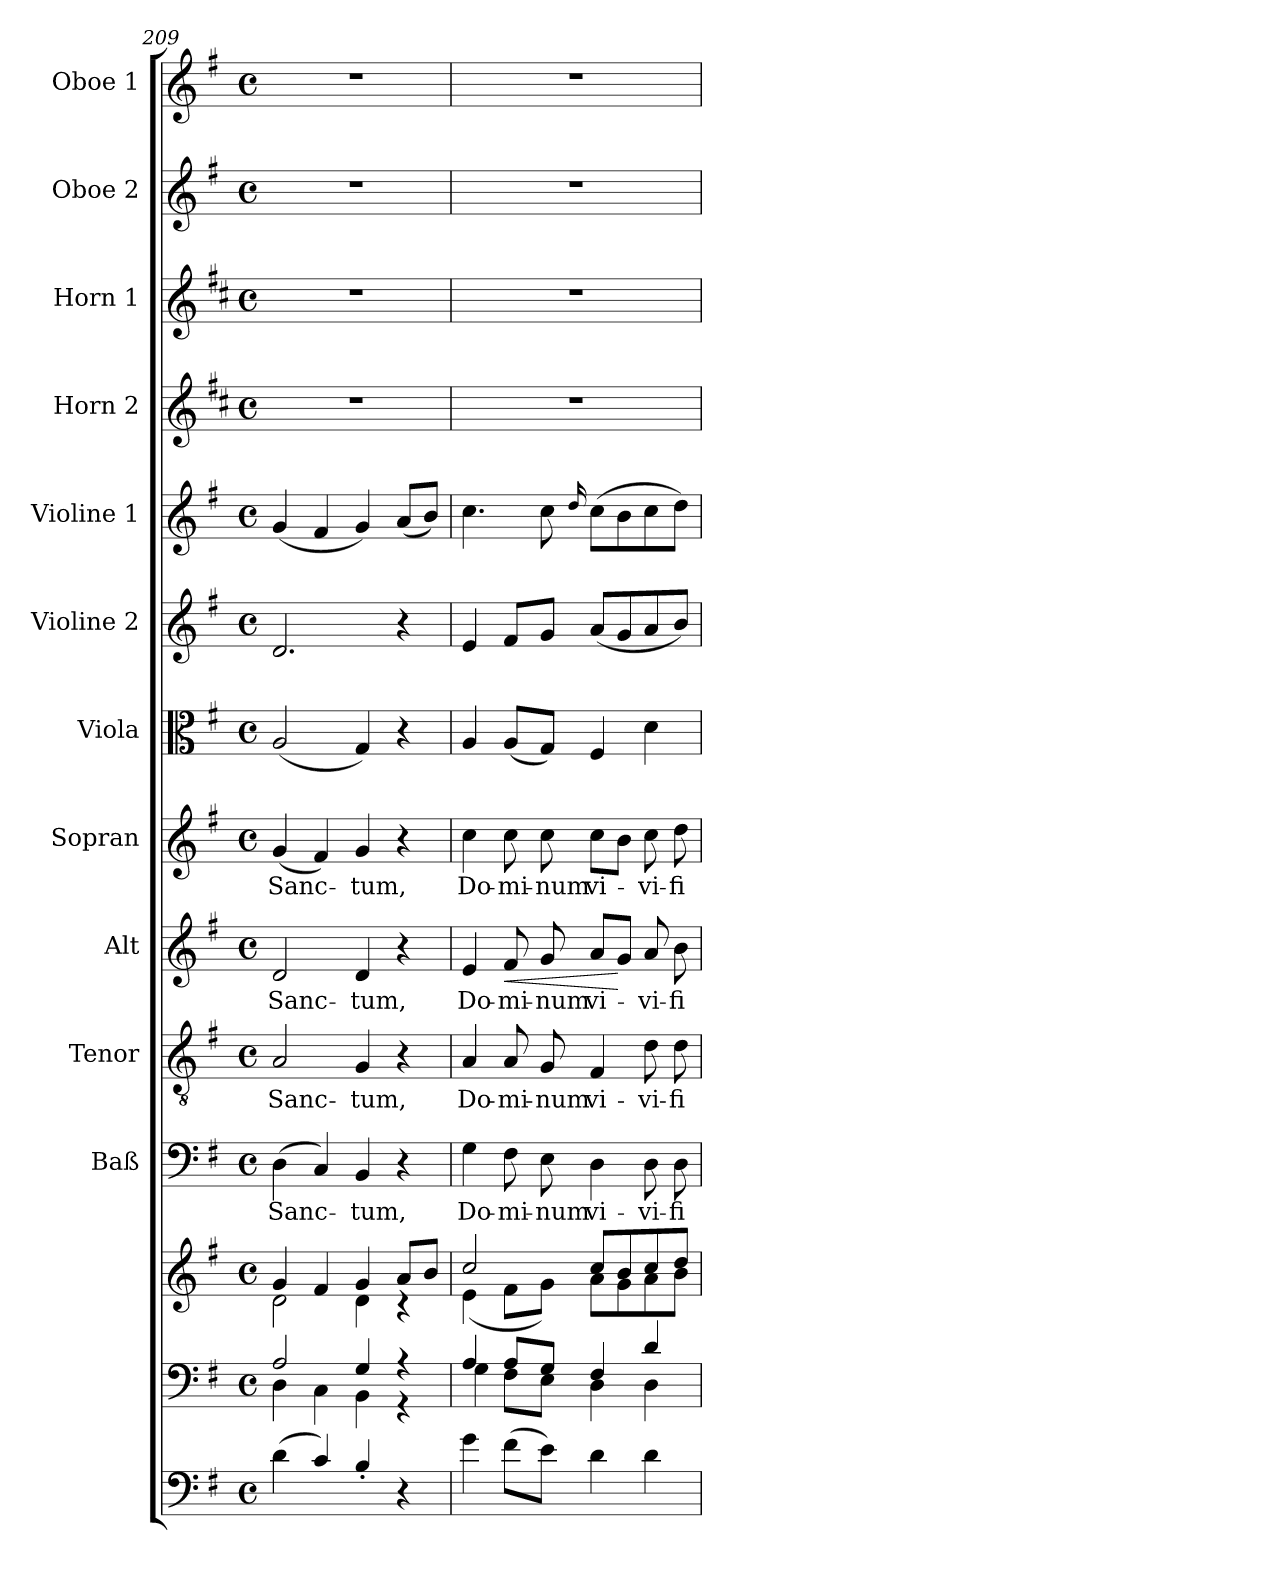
**kern	**kern	**kern	**kern	**text	**kern	**text	**kern	**text	**dynam	**kern	**text	**kern	**kern	**kern	**kern	**kern	**kern	**kern
*part13	*part12	*part12	*part11	*part11	*part10	*part10	*part9	*part9	*part9	*part8	*part8	*part7	*part6	*part5	*part4	*part3	*part2	*part1
*staff14	*staff13	*staff12	*staff11	*staff11	*staff10	*staff10	*staff9	*staff9	*staff9	*staff8	*staff8	*staff7	*staff6	*staff5	*staff4	*staff3	*staff2	*staff1
*	*	*	*I"Baß	*	*I"Tenor	*	*I"Alt	*	*	*I"Sopran	*	*I"Viola	*I"Violine 2	*I"Violine 1	*I"Horn 2	*I"Horn 1	*I"Oboe 2	*I"Oboe 1
*	*	*	*I'Baß	*	*I'Ten	*	*I'Alt	*	*	*I'Sop	*	*I'Vla.	*I'Vln. 2	*I'Vln. 1	*I'Hrn. 2	*I'Hrn. 1	*I'Ob. 2	*I'Ob. 1
*clefF4	*clefF4	*clefG2	*clefF4	*	*clefGv2	*	*clefG2	*	*	*clefG2	*	*clefC3	*clefG2	*clefG2	*clefG2	*clefG2	*clefG2	*clefG2
*ITrd7c12	*	*	*	*	*	*	*	*	*	*	*	*	*	*	*ITrd4c7	*ITrd4c7	*	*
*k[f#]	*k[f#]	*k[f#]	*k[f#]	*	*k[f#]	*	*k[f#]	*	*	*k[f#]	*	*k[f#]	*k[f#]	*k[f#]	*k[f#]	*k[f#]	*k[f#]	*k[f#]
*G:	*G:	*G:	*G:	*	*G:	*	*G:	*	*	*G:	*	*G:	*G:	*G:	*G:	*G:	*G:	*G:
*M4/4	*M4/4	*M4/4	*M4/4	*	*M4/4	*	*M4/4	*	*	*M4/4	*	*M4/4	*M4/4	*M4/4	*M4/4	*M4/4	*M4/4	*M4/4
*met(c)	*met(c)	*met(c)	*met(c)	*	*met(c)	*	*met(c)	*	*	*met(c)	*	*met(c)	*met(c)	*met(c)	*met(c)	*met(c)	*met(c)	*met(c)
=209	=209	=209	=209	=209	=209	=209	=209	=209	=209	=209	=209	=209	=209	=209	=209	=209	=209	=209
*	*^	*^	*	*	*	*	*	*	*	*	*	*	*	*	*	*	*	*
!	!	!	!	!	!	!LO:LY:b	!	!LO:LY:b	!	!LO:LY:b	!	!	!LO:LY:b	!	!	!	!	!	!	!
(>4D\	2A/	4D\	4g/	2d\	(>4D\	Sanc-	2A/	Sanc-	2d/	Sanc-	.	(<4g/	Sanc-	(<2A/	2.d/	(<4g/	1r	1r	1r	1r
4C/)	.	4C\	4f#/	.	4C/)	.	.	.	.	.	.	4f#/)	.	.	.	4f#/	.	.	.	.
!	!	!	!	!	!	!LO:LY:b	!	!LO:LY:b	!	!LO:LY:b	!	!	!LO:LY:b	!	!	!	!	!	!	!
4BB'</	4G/	4BB\	4g/	4d\	4BB/	-tum,	4G/	-tum,	4d/	-tum,	.	4g/	-tum,	4G/)	.	4g/)	.	.	.	.
4r	4r	4r	8a/L	4rc	4r	.	4r	.	4r	.	.	4r	.	4r	4r	(<8a/L	.	.	.	.
.	.	.	8b/J	.	.	.	.	.	.	.	.	.	.	.	.	8b/J)	.	.	.	.
!!LO:PB:g=z
=210	=210	=210	=210	=210	=210	=210	=210	=210	=210	=210	=210	=210	=210	=210	=210	=210	=210	=210	=210	=210
!	!	!	!	!	!	!LO:LY:b	!	!LO:LY:b	!	!LO:LY:b	!	!	!LO:LY:b	!	!	!	!	!	!	!
4G\	4A/	4G\	2cc/	(>4e\	4G\	Do-	4A/	Do-	4e/	Do-	.	4cc\	Do-	4A/	4e/	4.cc\	1r	1r	1r	1r
!	!	!	!	!	!	!LO:LY:b	!	!LO:LY:b	!	!LO:LY:b	!LO:HP:b	!	!LO:LY:b	!	!	!	!	!	!	!
(>8F#\L	8A/L	8F#\L	.	8f#\L	8F#\	-mi-	8A/	-mi-	8f#/	-mi-	<	8cc\	-mi-	(<8A/L	8f#/L	.	.	.	.	.
!	!	!	!	!	!	!LO:LY:b	!	!LO:LY:b	!	!LO:LY:b	!	!	!LO:LY:b	!	!	!	!	!	!	!
8E\J)	8G/J	8E\J	.	8g\J)	8E\	-num	8G/	-num	8g/	-num	.	8cc\	-num	8G/J)	8g/J	8cc\	.	.	.	.
.	.	.	.	.	.	.	.	.	.	.	.	.	.	.	.	16qqdd/	.	.	.	.
!	!	!	!	!	!	!LO:LY:b	!	!LO:LY:b	!	!LO:LY:b	!	!	!LO:LY:b	!	!	!	!	!	!	!
4D\	4F#/	4D\	8cc/L	8a\L	4D\	vi-	4F#/	vi-	8a/L	vi-	.	8cc\L	vi-	4F#/	(<8a/L	(>8cc\L	.	.	.	.
.	.	.	8b/	8g\	.	.	.	.	8g/J	.	[	8b\J	.	.	8g/	8b\	.	.	.	.
!	!	!	!	!	!	!LO:LY:b	!	!LO:LY:b	!	!LO:LY:b	!	!	!LO:LY:b	!	!	!	!	!	!	!
4D\	4d/	4D\	8cc/	8a\	8D\	-vi-	8d\	-vi-	8a/	-vi-	.	8cc\	-vi-	4d\	8a/	8cc\	.	.	.	.
!	!	!	!	!	!	!LO:LY:b	!	!LO:LY:b	!	!LO:LY:b	!	!	!LO:LY:b	!	!	!	!	!	!	!
.	.	.	8dd/J	8b\J	8D\	-fi-	8d\	-fi-	8b\	-fi-	.	8dd\	-fi-	.	8b/J)	8dd\J)	.	.	.	.
*	*v	*v	*	*	*	*	*	*	*	*	*	*	*	*	*	*	*	*	*	*
*	*	*v	*v	*	*	*	*	*	*	*	*	*	*	*	*	*	*	*	*
=	=	=	=	=	=	=	=	=	=	=	=	=	=	=	=	=	=	=
*-	*-	*-	*-	*-	*-	*-	*-	*-	*-	*-	*-	*-	*-	*-	*-	*-	*-	*-
